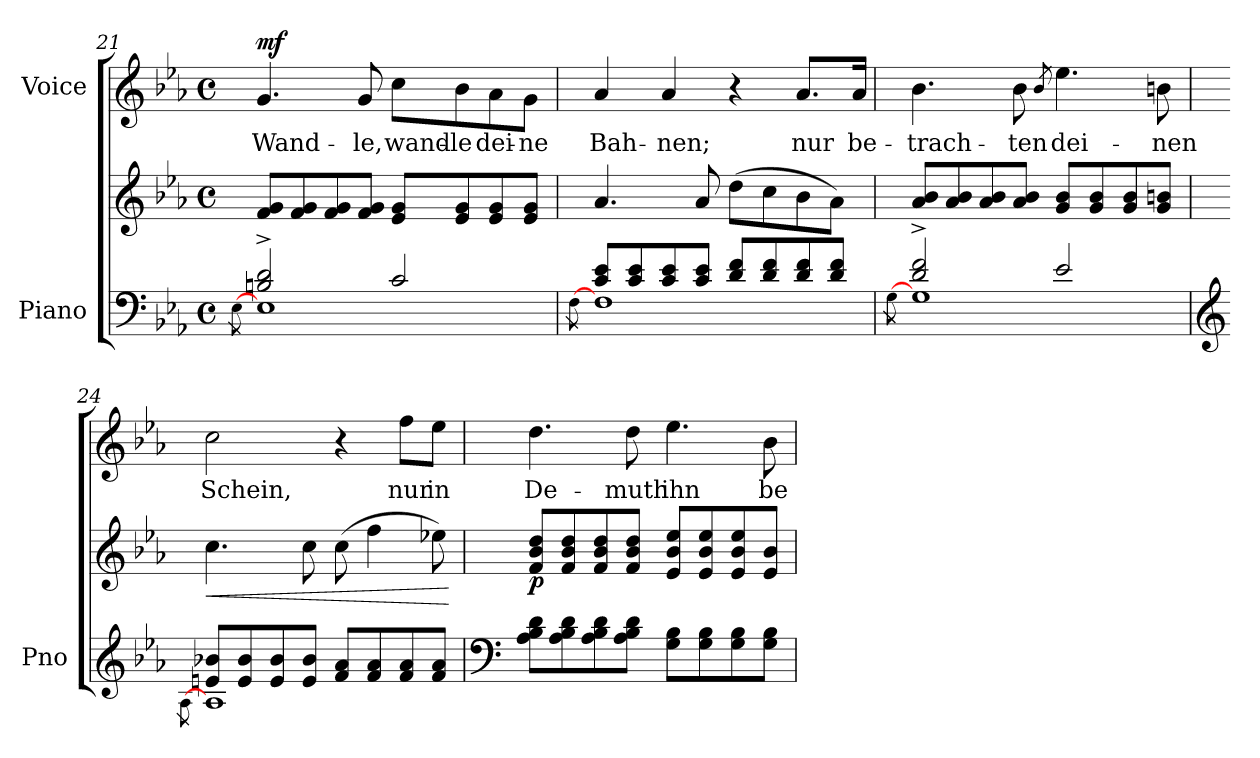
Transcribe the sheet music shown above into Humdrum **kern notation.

**kern	**kern	**dynam	**kern	**text	**dynam
*part2	*part2	*part2	*part1	*part1	*part1
*staff3	*staff2	*staff2/3	*staff1	*staff1	*staff1
*I"Piano	*	*	*I"Voice	*	*
*I'Pno	*	*	*	*	*
*clefF4	*clefG2	*	*clefG2	*	*
*k[b-e-a-]	*k[b-e-a-]	*	*k[b-e-a-]	*	*
*M4/4	*M4/4	*	*M4/4	*	*
*met(c)	*met(c)	*	*met(c)	*	*
=21	=21	=21	=21	=21	=21
*^	*	*	*	*	*
.	[8qE-\	.	.	.	.	.
!	!	!	!	!	!LO:LY:b	!LO:DY:a
2Bn/^ 2d/^	1E-	8f/ 8g/L	.	4.g/	Wand-	mf
.	.	8f/ 8g/	.	.	.	.
.	.	8f/ 8g/	.	.	.	.
!	!	!	!	!	!LO:LY:b	!
.	.	8f/ 8g/J	.	8g/	-le,	.
!	!	!	!	!	!LO:LY:b	!
2c/	.	8e-/ 8g/L	.	8cc\L	wand-	.
!	!	!	!	!	!LO:LY:b	!
.	.	8e-/ 8g/	.	8b-\	-le	.
!	!	!	!	!	!LO:LY:b	!
.	.	8e-/ 8g/	.	8a-\	dei-	.
!	!	!	!	!	!LO:LY:b	!
.	.	8e-/ 8g/J	.	8g\J	-ne	.
=22	=22	=22	=22	=22	=22	=22
.	[8qF\	.	.	.	.	.
!	!	!	!	!	!LO:LY:b	!
8c/ 8e-/L	1F	4.a-/	.	4a-/	Bah-	.
8c/ 8e-/	.	.	.	.	.	.
!	!	!	!	!	!LO:LY:b	!
8c/ 8e-/	.	.	.	4a-/	-nen;	.
8c/ 8e-/J	.	8a-/	.	.	.	.
8d/ 8f/L	.	(>8dd\L	.	4r	.	.
8d/ 8f/	.	8cc\	.	.	.	.
!	!	!	!	!	!LO:LY:b	!
8d/ 8f/	.	8b-\	.	8.a-/L	nur	.
8d/ 8f/J	.	8a-\J)	.	.	.	.
!	!	!	!	!	!LO:LY:b	!
.	.	.	.	16a-/Jk	be-	.
!!LO:LB:g=z
=23	=23	=23	=23	=23	=23	=23
.	[8qG\	.	.	.	.	.
!	!	!	!	!	!LO:LY:b	!
2d/^ 2f/^	1G	8a-/ 8b-/L	.	4.b-\	-trach-	.
.	.	8a-/ 8b-/	.	.	.	.
.	.	8a-/ 8b-/	.	.	.	.
!	!	!	!	!	!LO:LY:b	!
.	.	8a-/ 8b-/J	.	8b-\	-ten	.
.	.	.	.	8qb-/	.	.
!	!	!	!	!	!LO:LY:b	!
2e-/	.	8g/ 8b-/L	.	4.ee-\	dei-	.
.	.	8g/ 8b-/	.	.	.	.
.	.	8g/ 8b-/	.	.	.	.
!	!	!	!	!	!LO:LY:b	!
.	.	8g/ 8bn/J	.	8bn\	-nen	.
!!LO:PB:g=z
=24	=24	=24	=24	=24	=24	=24
*clefG2	*	*	*	*	*	*
.	[8qA-\	.	.	.	.	.
!	!	!	!LO:HP:b	!	!LO:LY:b	!
8en/ 8b-X/L	1A-	4.cc\	<	2cc\	Schein,	.
8e/ 8b-/	.	.	.	.	.	.
8e/ 8b-/	.	.	.	.	.	.
8e/ 8b-/J	.	8cc\	.	.	.	.
8f/ 8a-/L	.	(>8cc\	.	4r	.	.
8f/ 8a-/	.	4ff\	.	.	.	.
!	!	!	!	!	!LO:LY:b	!
8f/ 8a-/	.	.	.	8ff\L	nur	.
!	!	!	!	!	!LO:LY:b	!
8f/ 8a-/J	.	8ee-X\)	.	8ee-\J	in	.
*v	*v	*	*	*	*	*
.	.	[	.	.	.
=25	=25	=25	=25	=25	=25
*clefF4	*	*	*	*	*
!	!	!LO:DY:b	!	!LO:LY:b	!
8A-\ 8B-\ 8d\L	8f/ 8b-/ 8dd/L	p	4.dd\	De-	.
8A-\ 8B-\ 8d\	8f/ 8b-/ 8dd/	.	.	.	.
8A-\ 8B-\ 8d\	8f/ 8b-/ 8dd/	.	.	.	.
!	!	!	!	!LO:LY:b	!
8A-\ 8B-\ 8d\J	8f/ 8b-/ 8dd/J	.	8dd\	-muth	.
!	!	!	!	!LO:LY:b	!
8G\ 8B-\L	8e-/ 8b-/ 8ee-/L	.	4.ee-\	ihn	.
8G\ 8B-\	8e-/ 8b-/ 8ee-/	.	.	.	.
8G\ 8B-\	8e-/ 8b-/ 8ee-/	.	.	.	.
!	!	!	!	!LO:LY:b	!
8G\ 8B-\J	8e-/ 8b-/J	.	8b-\	be-	.
=	=	=	=	=	=
*-	*-	*-	*-	*-	*-
